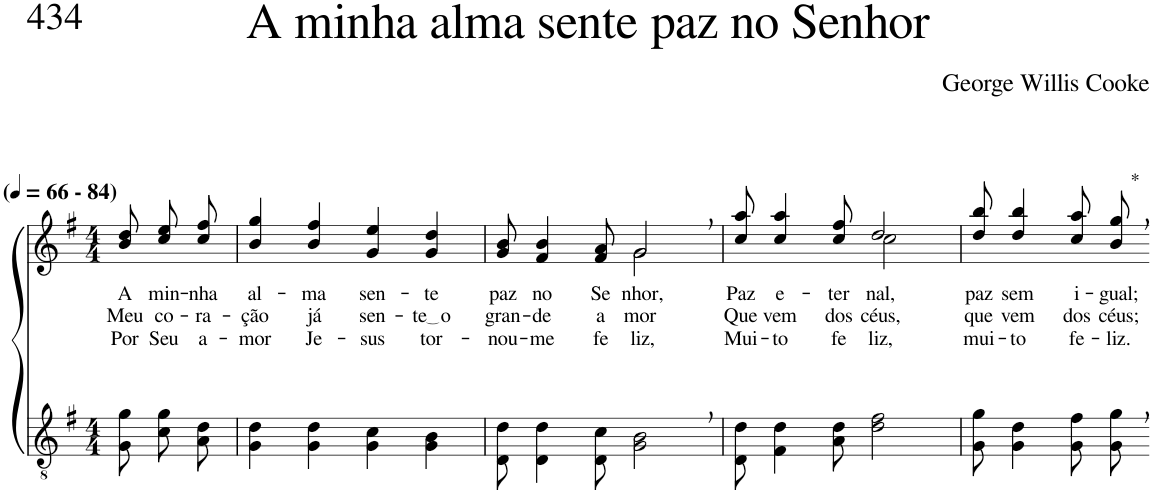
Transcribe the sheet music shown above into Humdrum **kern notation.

**kern	**kern	**text	**text	**text
*part2	*part1	*part1	*part1	*part1
*staff2	*staff1	*staff1	*staff1	*staff1
*I"Parte III e IV	*I"Parte I e II	*	*	*
*clefGv2	*clefG2	*	*	*
*Trd4c7	*Trd4c7	*	*	*
*k[f#]	*k[f#]	*	*	*
*M4/4	*M4/4	*	*	*
*MM66	*MM66	*	*	*
=1	=1	=1	=1	=1
!	!LO:TX:a:B:t=(	!	!	!
!	!LO:TX:a:B:t=- 84)	!	!	!
!	!	!LO:LY:b	!LO:LY:b	!LO:LY:b
8G\ 8g\	8b/ 8dd/	A	Meu	Por
!	!	!LO:LY:b	!LO:LY:b	!LO:LY:b
8c\ 8g\L	8cc\ 8ee\L	min-	co-	Seu
!	!	!LO:LY:b	!LO:LY:b	!LO:LY:b
8A\ 8d\J	8cc\ 8ff#\J	-nha	-ra-	a-
=2	=2	=2	=2	=2
!	!	!LO:LY:b	!LO:LY:b	!LO:LY:b
4G\ 4d\	4b/ 4gg/	al-	-ção	-mor
!	!	!LO:LY:b	!LO:LY:b	!LO:LY:b
4G\ 4d\	4b/ 4ff#/	-ma	já	Je-
!	!	!LO:LY:b	!LO:LY:b	!LO:LY:b
4G\ 4c\	4g/ 4ee/	sen-	sen-	-sus
!	!	!LO:LY:b	!LO:LY:b	!LO:LY:b
4G\ 4B\	4g/ 4dd/	-te	te o	tor-
=3	=3	=3	=3	=3
!	!	!LO:LY:b	!LO:LY:b	!LO:LY:b
*	*^	*	*	*
8D\ 8d\	8g/ 8b/	2ryy	paz	gran-	-nou-
!	!	!	!LO:LY:b	!LO:LY:b	!LO:LY:b
4D\ 4d\	4f#/ 4b/	.	no	-de	-me
!	!	!	!LO:LY:b	!LO:LY:b	!LO:LY:b
8D\ 8c\	8f#/ 8a/	.	Se-	a-	fe-
!	!	!	!LO:LY:b	!LO:LY:b	!LO:LY:b
2G\, 2B\,	2g,/	2g\	-nhor,	-mor	-liz,
=4	=4	=4	=4	=4	=4
!	!	!	!LO:LY:b	!LO:LY:b	!LO:LY:b
8D\ 8d\	8cc/ 8aa/	2ryy	Paz	Que	Mui-
!	!	!	!LO:LY:b	!LO:LY:b	!LO:LY:b
4F#\ 4d\	4cc/ 4aa/	.	e-	vem	-to
!	!	!	!LO:LY:b	!LO:LY:b	!LO:LY:b
8A\ 8d\	8cc/ 8ff#/	.	-ter-	dos	fe-
!	!	!	!LO:LY:b	!LO:LY:b	!LO:LY:b
2d\ 2f#\	2dd/	2cc\	-nal,	céus,	-liz,
=5	=5	=5	=5	=5	=5
!	!	!	!LO:LY:b	!LO:LY:b	!LO:LY:b
*	*v	*v	*	*	*
8G\ 8g\	8dd/ 8bb/	paz	que	mui-
!	!	!LO:LY:b	!LO:LY:b	!LO:LY:b
4G\ 4d\	4dd/ 4bb/	sem	vem	-to
!	!	!LO:LY:b	!LO:LY:b	!LO:LY:b
8G\ 8f#\	8cc/ 8aa/	i-	dos	fe-
!	!LO:TX:a:t=*	!	!	!
!	!	!LO:LY:b	!LO:LY:b	!LO:LY:b
8G\, 8g\,	8b/, 8gg/,	-gual;	céus;	-liz.
=-	=-	=-	=-	=-
*-	*-	*-	*-	*-
